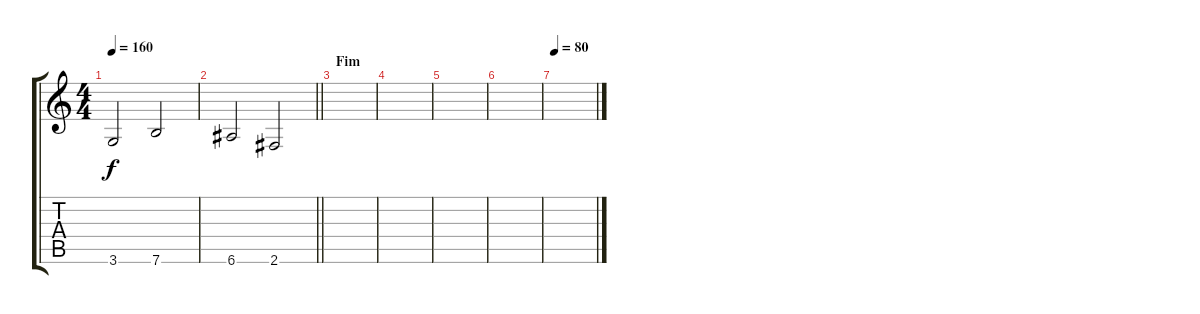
\track "" {instrument overdrivenguitar}
\staff {score tabs}
\tuning (E4 B3 G3 D3 A2 E2) {hide}
\ts (4 4)
\tempo 160
\clef g2
\ks c
3.6.2{dy f} 7.6.2 |
\barLineRight lightlight
6.6.2 2.6.2 |
\section ("" "Fim")
|
|
|
|
\tempo 80
